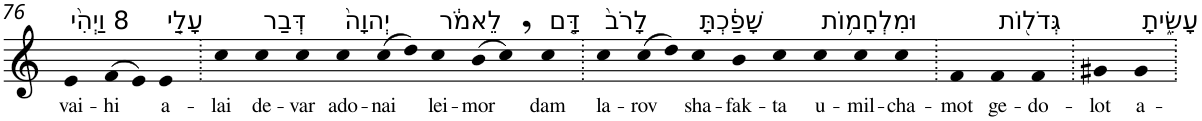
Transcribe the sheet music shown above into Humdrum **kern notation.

**kern	**text
*part1	*part1
*staff1	*staff1
*I"Piano	*
*I'Pno	*
!!LO:PB:g=z
*clefG2	*
*k[]	*
=76	=76
!LO:TX:a:t=8 וַיְהִ֨י	!
!	!LO:LY:b
4e	vai-
!	!LO:LY:b
(>8f	-hi
8e)	.
!LO:TX:a:t=עָלַ֤י	!
!	!LO:LY:b
4e	a-
=77.	=77.
!	!LO:LY:b
4cc	-lai
!LO:TX:a:t=דְּבַר	!
!	!LO:LY:b
4cc	de-
!	!LO:LY:b
4cc	-var
!LO:TX:a:t=יְהוָה֙	!
!	!LO:LY:b
4cc	ado-
!	!LO:LY:b
(>8cc	-nai
8dd)	.
!LO:TX:a:t=לֵאמֹ֔ר	!
!	!LO:LY:b
4cc	lei-
!	!LO:LY:b
(>8b	-mor
8cc,)	.
!LO:TX:a:t=דָּ֤ם	!
!	!LO:LY:b
4cc	dam
=78.	=78.
!LO:TX:a:t=לָרֹב֙	!
!	!LO:LY:b
4cc	la-
!	!LO:LY:b
(>8cc	-rov
8dd)	.
!LO:TX:a:t=שָׁפַ֔כְתָּ	!
!	!LO:LY:b
4cc	sha-
!	!LO:LY:b
4b	-fak-
!	!LO:LY:b
4cc	-ta
!LO:TX:a:t=וּמִלְחָמ֥וֹת	!
!	!LO:LY:b
4cc	u-
!	!LO:LY:b
4cc	-mil-
!	!LO:LY:b
4cc	-cha-
=79.	=79.
!	!LO:LY:b
4f	-mot
!LO:TX:a:t=גְּדֹל֖וֹת	!
!	!LO:LY:b
4f	ge-
!	!LO:LY:b
4f	-do-
=80.	=80.
!	!LO:LY:b
4g#X	-lot
!LO:TX:a:t=עָשִׂ֑יתָ	!
!	!LO:LY:b
4g#	a-
=.	=.
*-	*-
